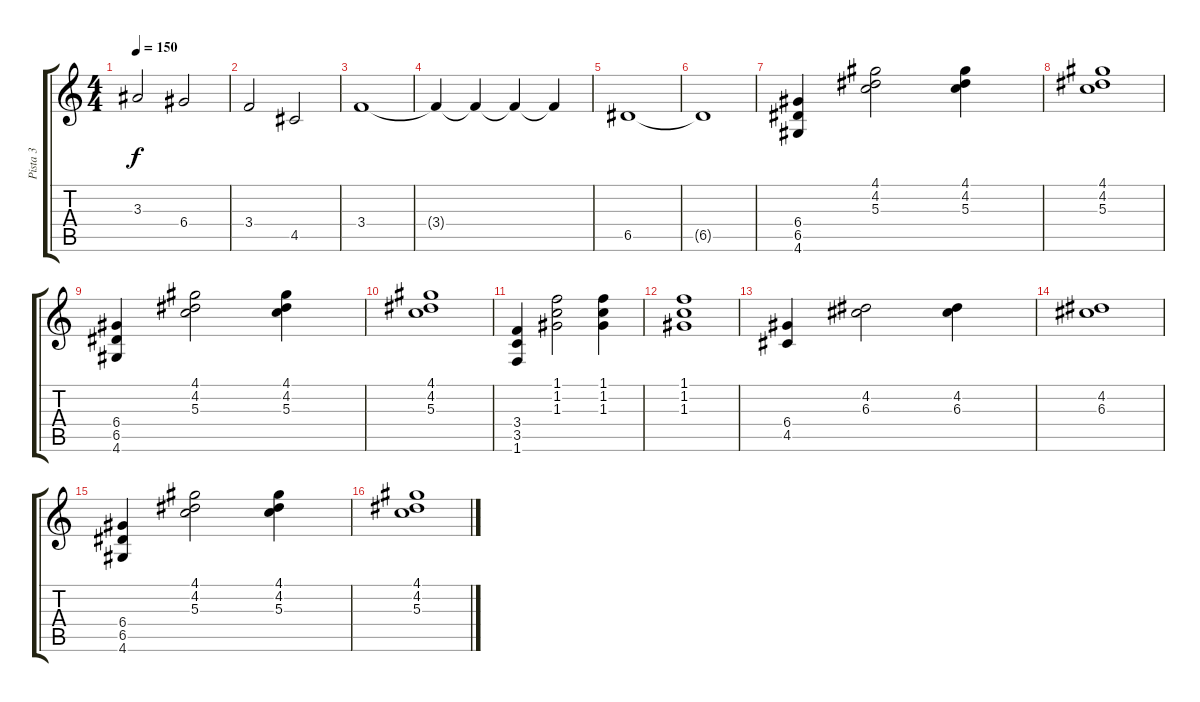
\track ("Pista 3" "Pista 3") {instrument distortionguitar}
\staff {score tabs}
\tuning (E4 B3 G3 D3 A2 E2) {hide}
\ts (4 4)
\tempo 150
\clef g2
\ks c
3.3.2{dy f} 6.4.2 |
3.4.2 4.5.2 |
3.4.1 |
3.4{t}.4 3.4{t}.4 3.4{t}.4 3.4{t}.4 |
6.5.1 |
6.5{t}.1 |
(6.4 6.5 4.6).4 (4.1 4.2 5.3).2 (4.1 4.2 5.3).4 |
(4.1 4.2 5.3).1 |
(6.4 6.5 4.6).4 (4.1 4.2 5.3).2 (4.1 4.2 5.3).4 |
(4.1 4.2 5.3).1 |
(3.4 3.5 1.6).4 (1.1 1.2 1.3).2 (1.1 1.2 1.3).4 |
(1.1 1.2 1.3).1 |
(6.4 4.5).4 (4.2 6.3).2 (4.2 6.3).4 |
(4.2 6.3).1 |
(6.4 6.5 4.6).4 (4.1 4.2 5.3).2 (4.1 4.2 5.3).4 |
(4.1 4.2 5.3).1
